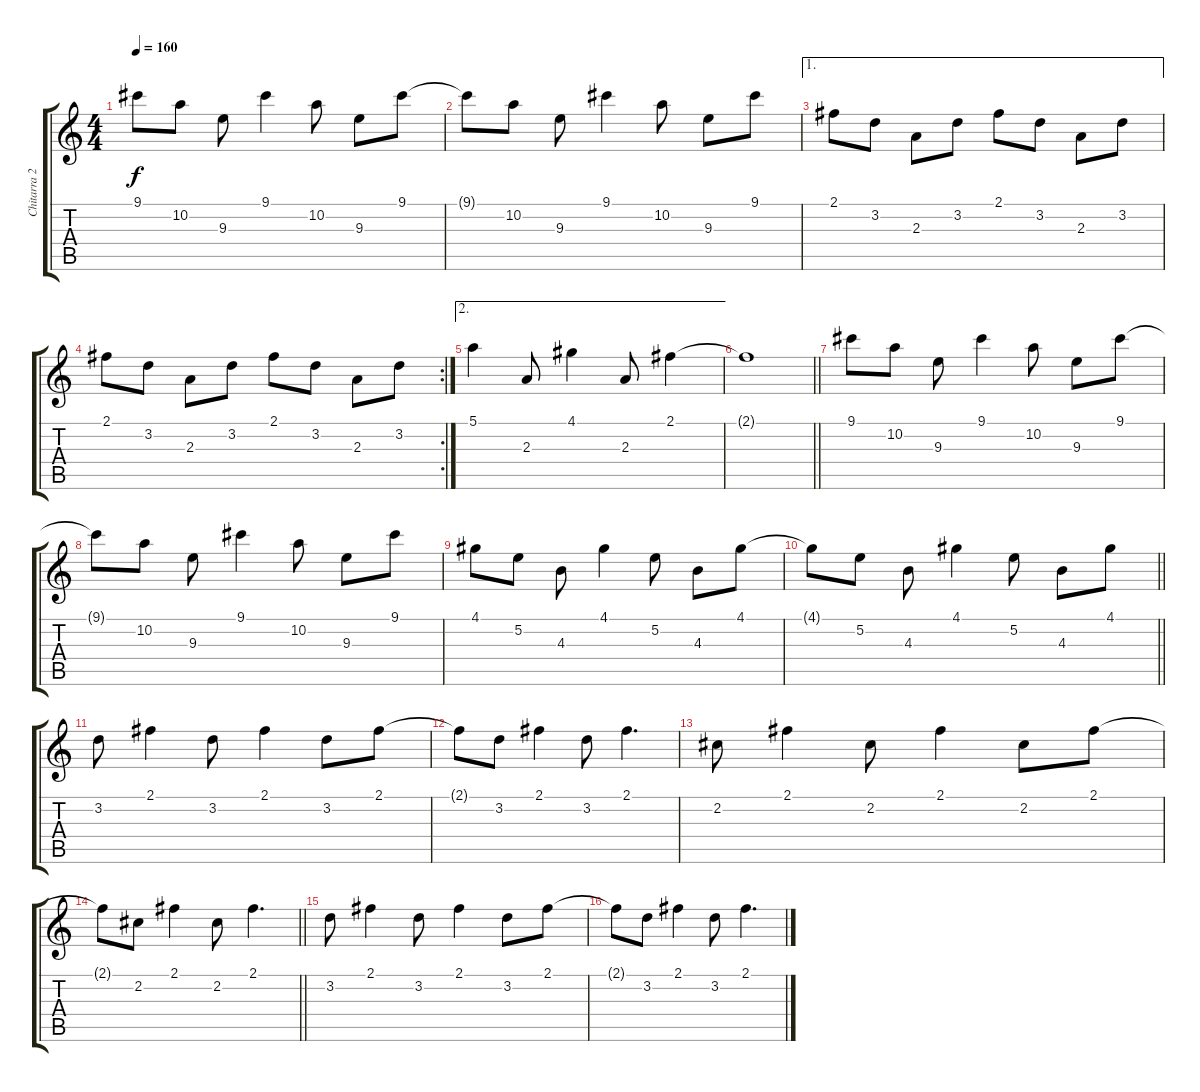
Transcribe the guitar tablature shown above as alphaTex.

\track ("Chitarra 2" "Chitarra 2") {instrument distortionguitar}
\staff {score tabs}
\tuning (E4 B3 G3 D3 A2 E2) {hide}
\ts (4 4)
\tempo 160
\clef g2
\ks c
9.1{t}.8{dy f} 10.2.8 9.3.8 9.1.4 10.2.8 9.3.8 9.1.8 |
9.1{t}.8 10.2.8 9.3.8 9.1.4 10.2.8 9.3.8 9.1.8 |
\ae 1
2.1.8 3.2.8 2.3.8 3.2.8 2.1.8 3.2.8 2.3.8 3.2.8 |
\rc 2
2.1.8 3.2.8 2.3.8 3.2.8 2.1.8 3.2.8 2.3.8 3.2.8 |
\ae 2
5.1.4 2.3.8 4.1.4 2.3.8 2.1.4 |
\barLineRight lightlight
2.1{t}.1 |
9.1.8 10.2.8 9.3.8 9.1.4 10.2.8 9.3.8 9.1.8 |
9.1{t}.8 10.2.8 9.3.8 9.1.4 10.2.8 9.3.8 9.1.8 |
4.1.8 5.2.8 4.3.8 4.1.4 5.2.8 4.3.8 4.1.8 |
\barLineRight lightlight
4.1{t}.8 5.2.8 4.3.8 4.1.4 5.2.8 4.3.8 4.1.8 |
3.2.8 2.1.4 3.2.8 2.1.4 3.2.8 2.1.8 |
2.1{t}.8 3.2.8 2.1.4 3.2.8 2.1.4{d} |
2.2.8 2.1.4 2.2.8 2.1.4 2.2.8 2.1.8 |
\barLineRight lightlight
2.1{t}.8 2.2.8 2.1.4 2.2.8 2.1.4{d} |
3.2.8 2.1.4 3.2.8 2.1.4 3.2.8 2.1.8 |
2.1{t}.8 3.2.8 2.1.4 3.2.8 2.1.4{d}
